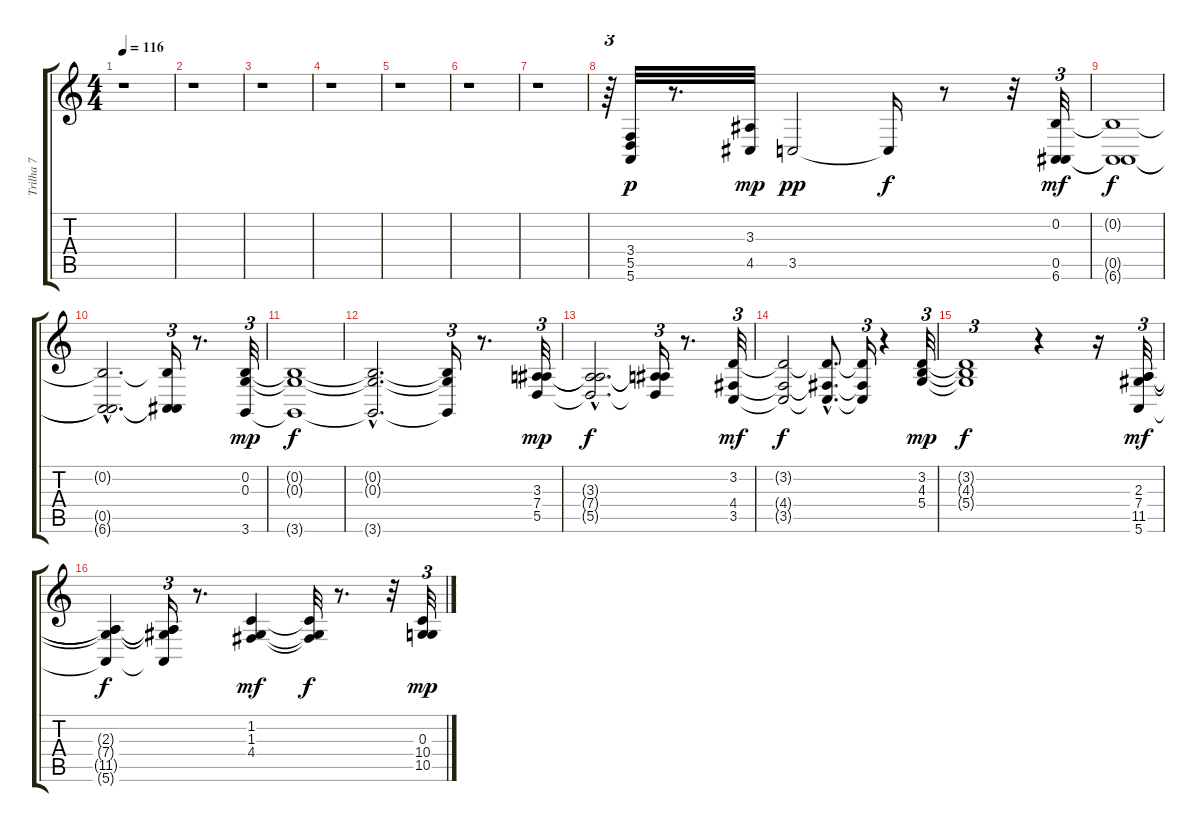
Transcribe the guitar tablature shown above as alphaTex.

\track ("Trilha 7" "Trilha 7") {instrument stringensemble2}
\staff {score tabs}
\tuning (E4 B3 G3 D3 A2 E2) {hide}
\ts (4 4)
\tempo 116
\clef g2
\ks c
r.1{dy mp} |
r.1 |
r.1 |
r.1 |
r.1 |
r.1 |
r.1 |
r.64{tu (3 2)} (3.4 5.5 5.6).32{dy p} r.8{d} (3.3 4.5).32{dy mp} 3.5.2{dy pp} 3.5{t}.16{dy f} r.8 r.32 (0.2 0.5 6.6).32{tu (3 2) dy mf} |
(0.2{t} 0.5{t} 6.6{t}).1{dy f} |
(0.2{hac t} 0.5{hac t} 6.6{hac t}).2{d} (0.2{t} 0.5{t} 6.6{t}).16{tu (3 2)} r.8{d} (0.2 0.3 3.6).32{tu (3 2) dy mp} |
(0.2{t} 0.3{t} 3.6{t}).1{dy f} |
(0.2{hac t} 0.3{hac t} 3.6{hac t}).2{d} (0.2{t} 0.3{t} 3.6{t}).16{tu (3 2)} r.8{d} (3.3 7.4 5.5).32{tu (3 2) dy mp} |
(3.3{hac t} 7.4{hac t} 5.5{hac t}).2{d dy f} (3.3{t} 7.4{t} 5.5{t}).16{tu (3 2)} r.8{d} (3.2 4.4 3.5).32{tu (3 2) dy mf} |
(3.2{t} 4.4{t} 3.5{t}).2{dy f} (3.2{hac t} 4.4{hac t} 3.5{hac t}).8{d} (3.2{t} 4.4{t} 3.5{t}).16{tu (3 2)} r.4 (3.2 4.3 5.4).32{tu (3 2) dy mp} |
(3.2{t} 4.3{t} 5.4{t}).1{tu (3 2) dy f} r.4 r.16 (2.3 7.4 11.5 5.6).32{tu (3 2) dy mf} |
(2.3{t} 7.4{t} 11.5{t} 5.6{t}).4{dy f} (2.3{t} 7.4{t} 11.5{t} 5.6{t}).16{tu (3 2)} r.8{d} (1.2 1.3 4.4).4{dy mf} (1.2{t} 1.3{t} 4.4{t}).32{dy f} r.8{d} r.32 (0.3 10.4 10.5).32{tu (3 2) dy mp}
